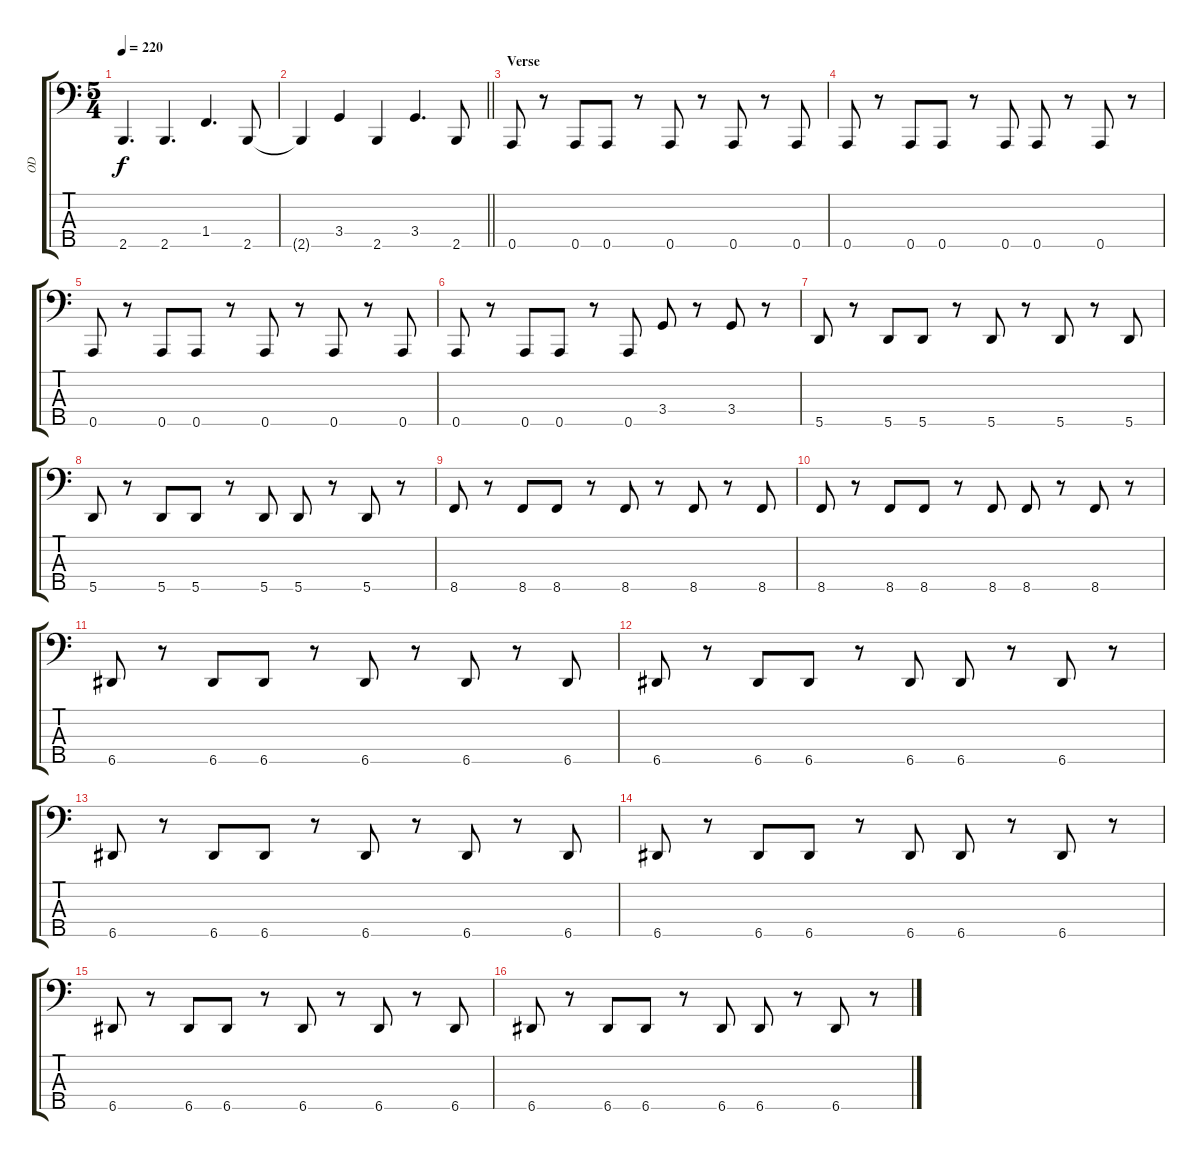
\track ("OD" "OD") {instrument overdrivenguitar bank 255}
\staff {score tabs}
\tuning (G2 D2 A1 E1 A0) {hide}
\ts (5 4)
\tempo 220
\clef f4
\ks c
2.5.4{d dy f} 2.5.4{d} 1.4.4{d} 2.5.8 |
\barLineRight lightlight
2.5{t}.4 3.4.4 2.5.4 3.4.4{d} 2.5.8 |
\section ("" "Verse")
0.5.8 r.8 0.5.8 0.5.8 r.8 0.5.8 r.8 0.5.8 r.8 0.5.8 |
0.5.8 r.8 0.5.8 0.5.8 r.8 0.5.8 0.5.8 r.8 0.5.8 r.8 |
0.5.8 r.8 0.5.8 0.5.8 r.8 0.5.8 r.8 0.5.8 r.8 0.5.8 |
0.5.8 r.8 0.5.8 0.5.8 r.8 0.5.8 3.4.8 r.8 3.4.8 r.8 |
5.5.8 r.8 5.5.8 5.5.8 r.8 5.5.8 r.8 5.5.8 r.8 5.5.8 |
5.5.8 r.8 5.5.8 5.5.8 r.8 5.5.8 5.5.8 r.8 5.5.8 r.8 |
8.5.8 r.8 8.5.8 8.5.8 r.8 8.5.8 r.8 8.5.8 r.8 8.5.8 |
8.5.8 r.8 8.5.8 8.5.8 r.8 8.5.8 8.5.8 r.8 8.5.8 r.8 |
6.5.8 r.8 6.5.8 6.5.8 r.8 6.5.8 r.8 6.5.8 r.8 6.5.8 |
6.5.8 r.8 6.5.8 6.5.8 r.8 6.5.8 6.5.8 r.8 6.5.8 r.8 |
6.5.8 r.8 6.5.8 6.5.8 r.8 6.5.8 r.8 6.5.8 r.8 6.5.8 |
6.5.8 r.8 6.5.8 6.5.8 r.8 6.5.8 6.5.8 r.8 6.5.8 r.8 |
6.5.8 r.8 6.5.8 6.5.8 r.8 6.5.8 r.8 6.5.8 r.8 6.5.8 |
6.5.8 r.8 6.5.8 6.5.8 r.8 6.5.8 6.5.8 r.8 6.5.8 r.8
